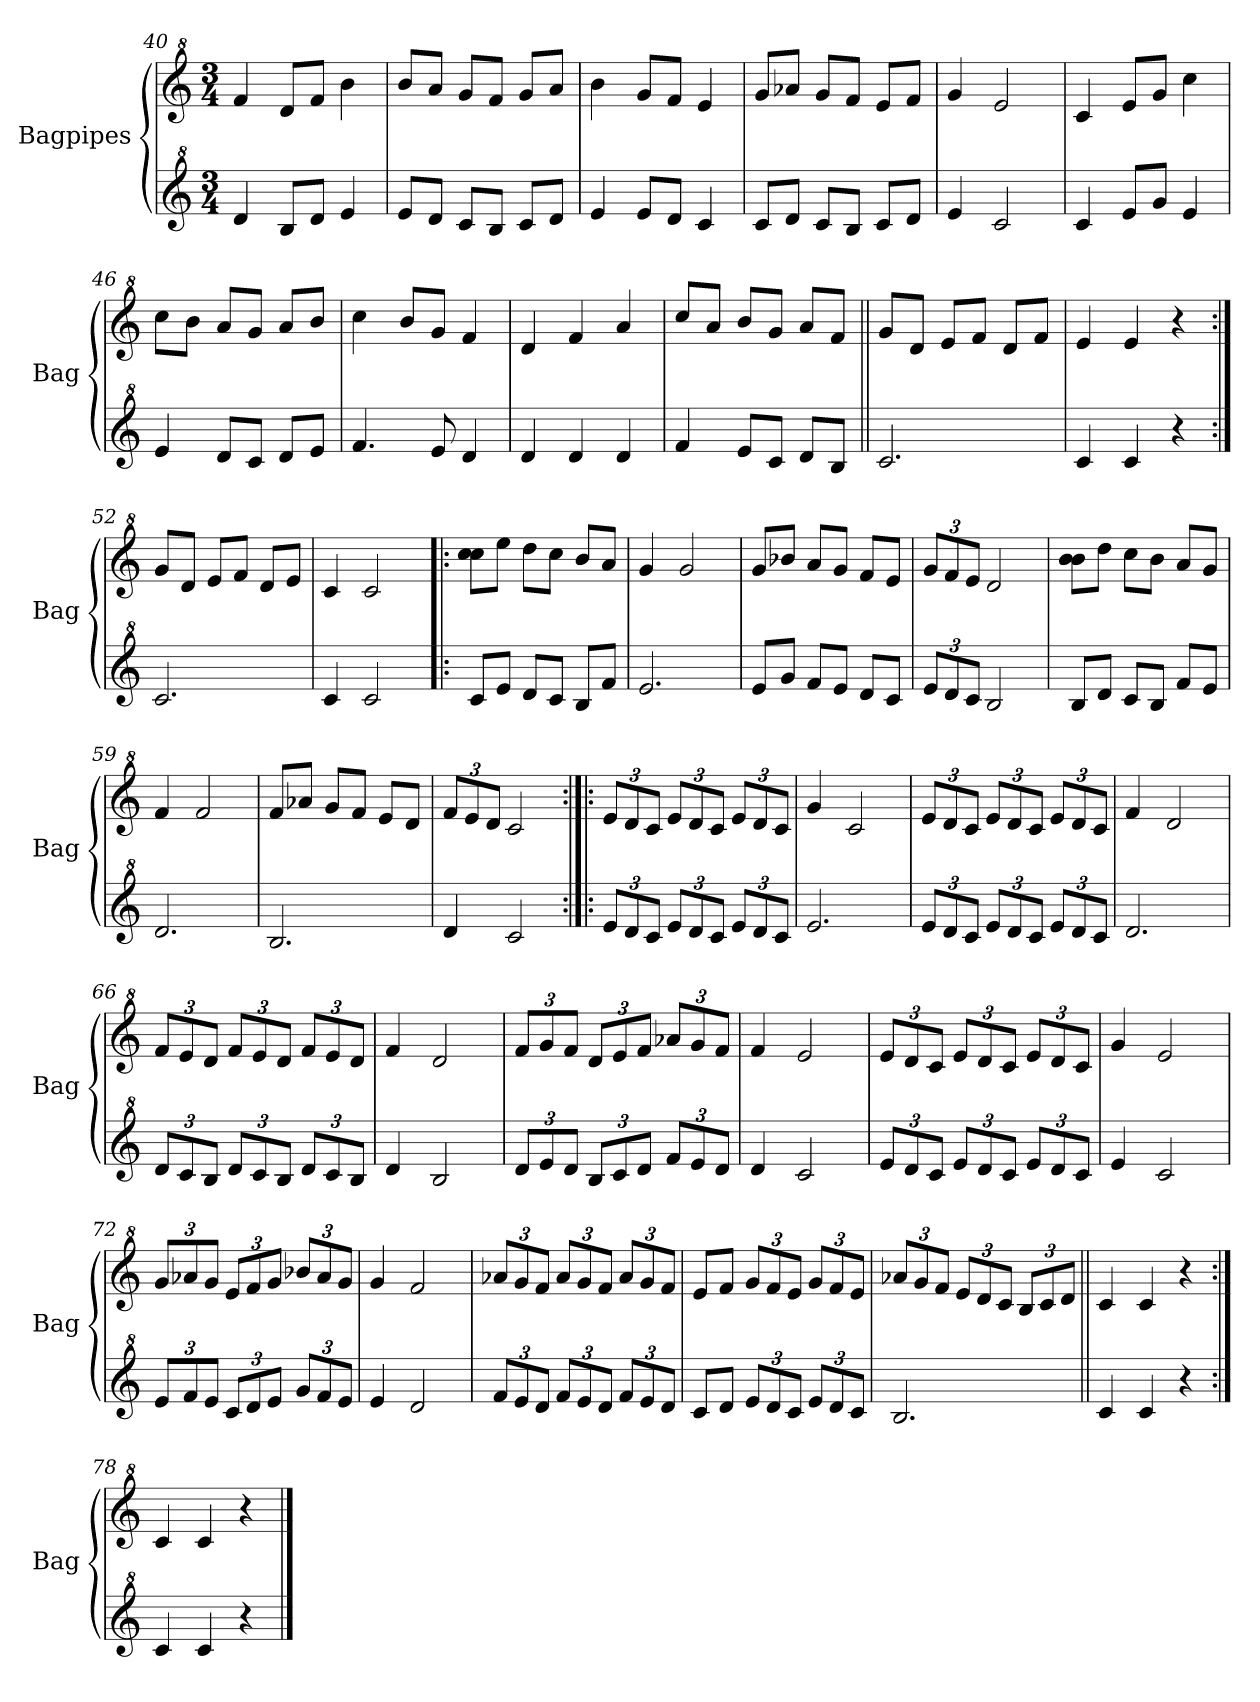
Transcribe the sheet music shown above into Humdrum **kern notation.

**kern	**kern
*part2	*part1
*staff2	*staff1
*I"Bagpipes	*I"Bagpipes
*I'Bag	*I'Bag
*clefG^2	*clefG^2
*k[]	*k[]
*C:	*C:
*M3/4	*M3/4
=40	=40
4dd/	4ff/
8b/L	8dd/L
8dd/J	8ff/J
4ee/	4bb\
=41	=41
8ee/L	8bb/L
8dd/J	8aa/J
8cc/L	8gg/L
8b/J	8ff/J
8cc/L	8gg/L
8dd/J	8aa/J
=42	=42
4ee/	4bb\
8ee/L	8gg/L
8dd/J	8ff/J
4cc/	4ee/
=43	=43
8cc/L	8gg/L
8dd/J	8aa-X/J
8cc/L	8gg/L
8b/J	8ff/J
8cc/L	8ee/L
8dd/J	8ff/J
=44	=44
4ee/	4gg/
2cc/	2ee/
!!LO:LB:g=z
=45	=45
4cc/	4cc/
8ee/L	8ee/L
8gg/J	8gg/J
4ee/	4ccc\
=46	=46
4ee/	8ccc\L
.	8bb\J
8dd/L	8aa/L
8cc/J	8gg/J
8dd/L	8aa/L
8ee/J	8bb/J
=47	=47
4.ff/	4ccc\
.	8bb/L
8ee/	8gg/J
4dd/	4ff/
=48	=48
4dd/	4dd/
4dd/	4ff/
4dd/	4aa/
=49	=49
4ff/	8ccc/L
.	8aa/J
8ee/L	8bb/L
8cc/J	8gg/J
8dd/L	8aa/L
8b/J	8ff/J
=50||	=50||
2.cc/	8gg/L
.	8dd/J
.	8ee/L
.	8ff/J
.	8dd/L
.	8ff/J
=51	=51
4cc/	4ee/
4cc/	4ee/
4r	4r
=52:|!	=52:|!
2.cc/	8gg/L
.	8dd/J
.	8ee/L
.	8ff/J
.	8dd/L
.	8ee/J
=53	=53
4cc/	4cc/
2cc/	2cc/
!!LO:PB:g=z
=54!|:	=54!|:
8cc/L	8ccc\ 8ccc\L
8ee/J	8eee\J
8dd/L	8ddd\L
8cc/J	8ccc\J
8b/L	8bb/L
8ff/J	8aa/J
=55	=55
2.ee/	4gg/
.	2gg/
=56	=56
8ee/L	8gg/L
8gg/J	8bb-X/J
8ff/L	8aa/L
8ee/J	8gg/J
8dd/L	8ff/L
8cc/J	8ee/J
=57	=57
*Xbrackettup	*Xbrackettup
12ee/L	12gg/L
12dd/	12ff/
12cc/J	12ee/J
2b/	2dd/
=58	=58
8b/L	8bb\ 8bb\L
8dd/J	8ddd\J
8cc/L	8ccc\L
8b/J	8bb\J
8ff/L	8aa/L
8ee/J	8gg/J
=59	=59
2.dd/	4ff/
.	2ff/
=60	=60
2.b/	8ff/L
.	8aa-X/J
.	8gg/L
.	8ff/J
.	8ee/L
.	8dd/J
=61	=61
4dd/	12ff/L
.	12ee/
.	12dd/J
2cc/	2cc/
!!LO:LB:g=z
=62:|!|:	=62:|!|:
12ee/L	12ee/L
12dd/	12dd/
12cc/J	12cc/J
12ee/L	12ee/L
12dd/	12dd/
12cc/J	12cc/J
12ee/L	12ee/L
12dd/	12dd/
12cc/J	12cc/J
=63	=63
2.ee/	4gg/
.	2cc/
=64	=64
12ee/L	12ee/L
12dd/	12dd/
12cc/J	12cc/J
12ee/L	12ee/L
12dd/	12dd/
12cc/J	12cc/J
12ee/L	12ee/L
12dd/	12dd/
12cc/J	12cc/J
=65	=65
2.dd/	4ff/
.	2dd/
=66	=66
12dd/L	12ff/L
12cc/	12ee/
12b/J	12dd/J
12dd/L	12ff/L
12cc/	12ee/
12b/J	12dd/J
12dd/L	12ff/L
12cc/	12ee/
12b/J	12dd/J
=67	=67
4dd/	4ff/
2b/	2dd/
=68	=68
12dd/L	12ff/L
12ee/	12gg/
12dd/J	12ff/J
12b/L	12dd/L
12cc/	12ee/
12dd/J	12ff/J
12ff/L	12aa-X/L
12ee/	12gg/
12dd/J	12ff/J
=69	=69
4dd/	4ff/
2cc/	2ee/
!!LO:LB:g=z
=70	=70
12ee/L	12ee/L
12dd/	12dd/
12cc/J	12cc/J
12ee/L	12ee/L
12dd/	12dd/
12cc/J	12cc/J
12ee/L	12ee/L
12dd/	12dd/
12cc/J	12cc/J
=71	=71
4ee/	4gg/
2cc/	2ee/
=72	=72
12ee/L	12gg/L
12ff/	12aa-X/
12ee/J	12gg/J
12cc/L	12ee/L
12dd/	12ff/
12ee/J	12gg/J
12gg/L	12bb-X/L
12ff/	12aa-/
12ee/J	12gg/J
=73	=73
4ee/	4gg/
2dd/	2ff/
=74	=74
12ff/L	12aa-X/L
12ee/	12gg/
12dd/J	12ff/J
12ff/L	12aa-/L
12ee/	12gg/
12dd/J	12ff/J
12ff/L	12aa-/L
12ee/	12gg/
12dd/J	12ff/J
=75	=75
8cc/L	8ee/L
8dd/J	8ff/J
12ee/L	12gg/L
12dd/	12ff/
12cc/J	12ee/J
12ee/L	12gg/L
12dd/	12ff/
12cc/J	12ee/J
!!LO:LB:g=z
=76	=76
2.b/	12aa-X/L
.	12gg/
.	12ff/J
.	12ee/L
.	12dd/
.	12cc/J
.	12b/L
.	12cc/
.	12dd/J
=77||	=77||
4cc/	4cc/
4cc/	4cc/
4r	4r
=78:|!	=78:|!
4cc/	4cc/
4cc/	4cc/
4r	4r
==	==
*-	*-
